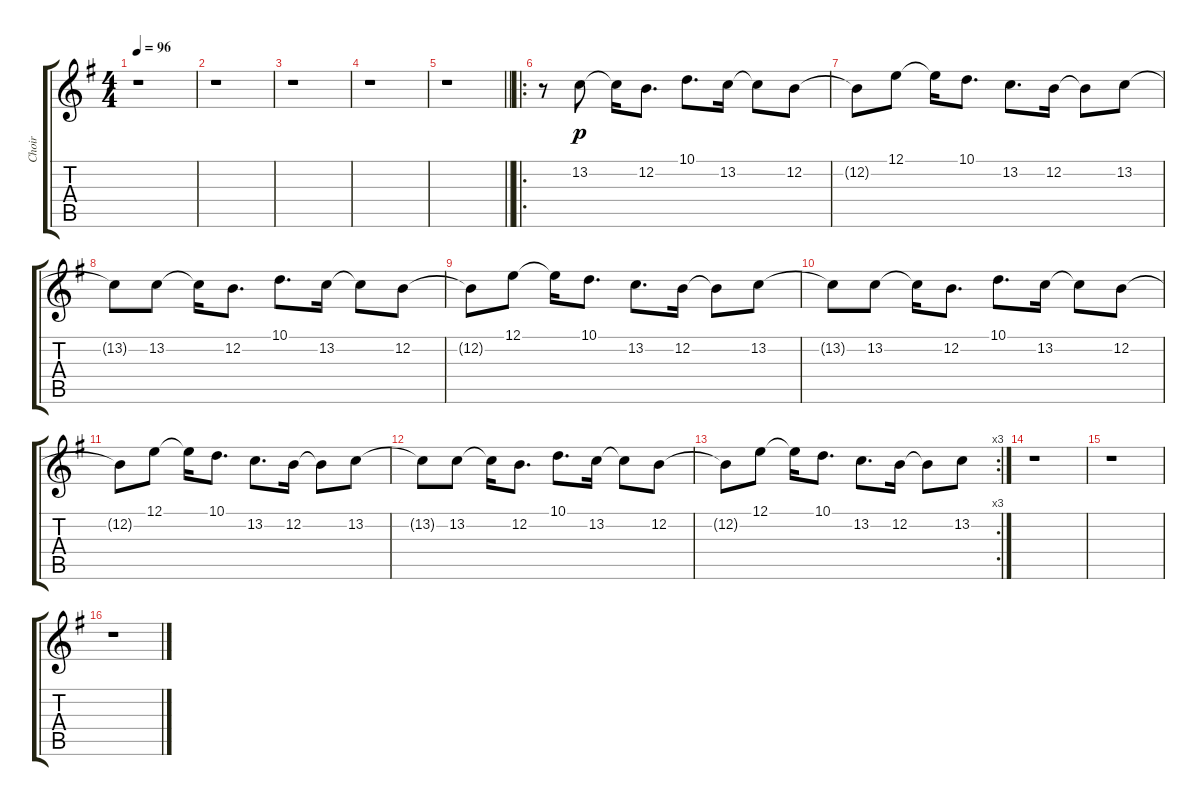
\track ("Choir" "Choir") {instrument choiraahs}
\staff {score tabs}
\tuning (E4 B3 G3 D3 A2 E2) {hide}
\ts (4 4)
\tempo 96
\clef g2
\ks g
r.1{dy p} |
r.1 |
r.1 |
r.1 |
\barLineRight lightlight
r.1 |
\ro
r.8 13.2.8 13.2{t}.16 12.2.8{d} 10.1.8{d} 13.2.16 13.2{t}.8 12.2.8 |
12.2{t}.8 12.1.8 12.1{t}.16 10.1.8{d} 13.2.8{d} 12.2.16 12.2{t}.8 13.2.8 |
13.2{t}.8 13.2.8 13.2{t}.16 12.2.8{d} 10.1.8{d} 13.2.16 13.2{t}.8 12.2.8 |
12.2{t}.8 12.1.8 12.1{t}.16 10.1.8{d} 13.2.8{d} 12.2.16 12.2{t}.8 13.2.8 |
13.2{t}.8 13.2.8 13.2{t}.16 12.2.8{d} 10.1.8{d} 13.2.16 13.2{t}.8 12.2.8 |
12.2{t}.8 12.1.8 12.1{t}.16 10.1.8{d} 13.2.8{d} 12.2.16 12.2{t}.8 13.2.8 |
13.2{t}.8 13.2.8 13.2{t}.16 12.2.8{d} 10.1.8{d} 13.2.16 13.2{t}.8 12.2.8 |
\rc 3
12.2{t}.8 12.1.8 12.1{t}.16 10.1.8{d} 13.2.8{d} 12.2.16 12.2{t}.8 13.2.8 |
r.1 |
r.1 |
r.1
